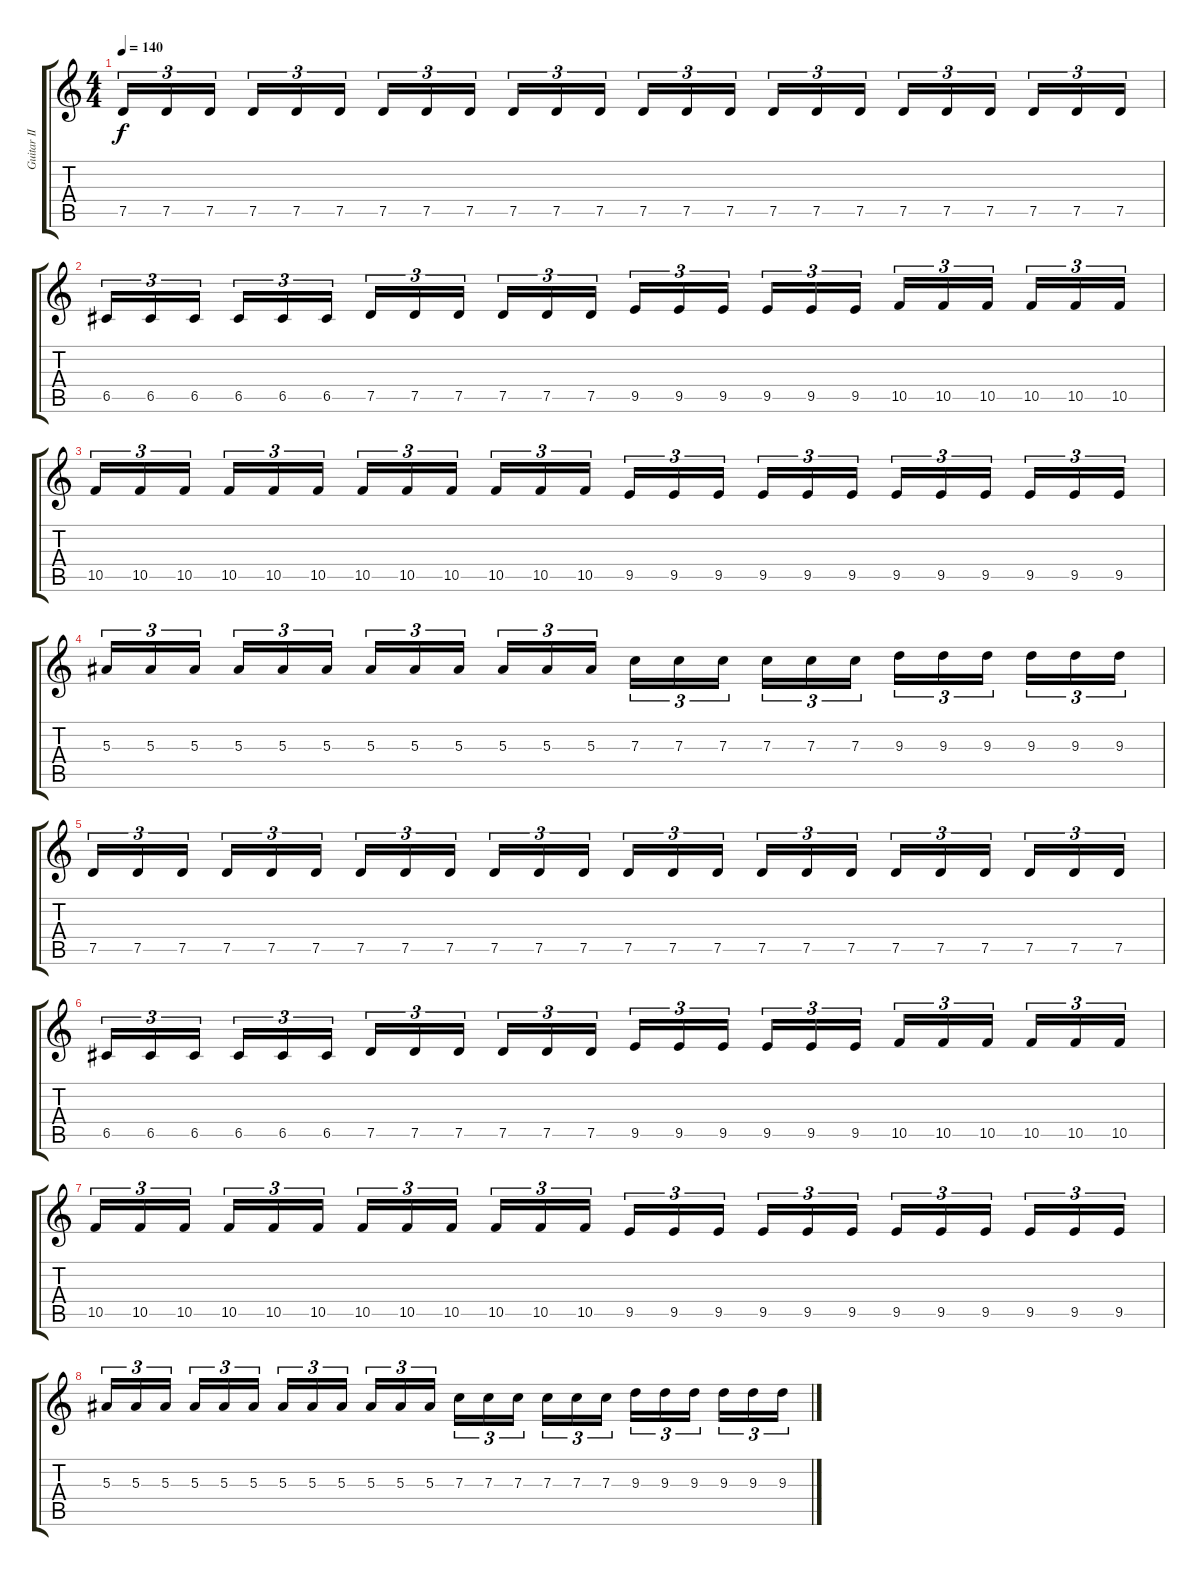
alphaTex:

\track ("Guitar II" "Guitar II") {instrument distortionguitar}
\staff {score tabs}
\tuning (D4 A3 F3 C3 G2 D2) {hide}
\ts (4 4)
\tempo 140
\clef g2
\ks c
7.5.16{tu (3 2) dy f} 7.5.16{tu (3 2)} 7.5.16{tu (3 2)} 7.5.16{tu (3 2)} 7.5.16{tu (3 2)} 7.5.16{tu (3 2)} 7.5.16{tu (3 2)} 7.5.16{tu (3 2)} 7.5.16{tu (3 2)} 7.5.16{tu (3 2)} 7.5.16{tu (3 2)} 7.5.16{tu (3 2)} 7.5.16{tu (3 2)} 7.5.16{tu (3 2)} 7.5.16{tu (3 2)} 7.5.16{tu (3 2)} 7.5.16{tu (3 2)} 7.5.16{tu (3 2)} 7.5.16{tu (3 2)} 7.5.16{tu (3 2)} 7.5.16{tu (3 2)} 7.5.16{tu (3 2)} 7.5.16{tu (3 2)} 7.5.16{tu (3 2)} |
6.5.16{tu (3 2)} 6.5.16{tu (3 2)} 6.5.16{tu (3 2)} 6.5.16{tu (3 2)} 6.5.16{tu (3 2)} 6.5.16{tu (3 2)} 7.5.16{tu (3 2)} 7.5.16{tu (3 2)} 7.5.16{tu (3 2)} 7.5.16{tu (3 2)} 7.5.16{tu (3 2)} 7.5.16{tu (3 2)} 9.5.16{tu (3 2)} 9.5.16{tu (3 2)} 9.5.16{tu (3 2)} 9.5.16{tu (3 2)} 9.5.16{tu (3 2)} 9.5.16{tu (3 2)} 10.5.16{tu (3 2)} 10.5.16{tu (3 2)} 10.5.16{tu (3 2)} 10.5.16{tu (3 2)} 10.5.16{tu (3 2)} 10.5.16{tu (3 2)} |
10.5.16{tu (3 2)} 10.5.16{tu (3 2)} 10.5.16{tu (3 2)} 10.5.16{tu (3 2)} 10.5.16{tu (3 2)} 10.5.16{tu (3 2)} 10.5.16{tu (3 2)} 10.5.16{tu (3 2)} 10.5.16{tu (3 2)} 10.5.16{tu (3 2)} 10.5.16{tu (3 2)} 10.5.16{tu (3 2)} 9.5.16{tu (3 2)} 9.5.16{tu (3 2)} 9.5.16{tu (3 2)} 9.5.16{tu (3 2)} 9.5.16{tu (3 2)} 9.5.16{tu (3 2)} 9.5.16{tu (3 2)} 9.5.16{tu (3 2)} 9.5.16{tu (3 2)} 9.5.16{tu (3 2)} 9.5.16{tu (3 2)} 9.5.16{tu (3 2)} |
5.3.16{tu (3 2)} 5.3.16{tu (3 2)} 5.3.16{tu (3 2)} 5.3.16{tu (3 2)} 5.3.16{tu (3 2)} 5.3.16{tu (3 2)} 5.3.16{tu (3 2)} 5.3.16{tu (3 2)} 5.3.16{tu (3 2)} 5.3.16{tu (3 2)} 5.3.16{tu (3 2)} 5.3.16{tu (3 2)} 7.3.16{tu (3 2)} 7.3.16{tu (3 2)} 7.3.16{tu (3 2)} 7.3.16{tu (3 2)} 7.3.16{tu (3 2)} 7.3.16{tu (3 2)} 9.3.16{tu (3 2)} 9.3.16{tu (3 2)} 9.3.16{tu (3 2)} 9.3.16{tu (3 2)} 9.3.16{tu (3 2)} 9.3.16{tu (3 2)} |
7.5.16{tu (3 2)} 7.5.16{tu (3 2)} 7.5.16{tu (3 2)} 7.5.16{tu (3 2)} 7.5.16{tu (3 2)} 7.5.16{tu (3 2)} 7.5.16{tu (3 2)} 7.5.16{tu (3 2)} 7.5.16{tu (3 2)} 7.5.16{tu (3 2)} 7.5.16{tu (3 2)} 7.5.16{tu (3 2)} 7.5.16{tu (3 2)} 7.5.16{tu (3 2)} 7.5.16{tu (3 2)} 7.5.16{tu (3 2)} 7.5.16{tu (3 2)} 7.5.16{tu (3 2)} 7.5.16{tu (3 2)} 7.5.16{tu (3 2)} 7.5.16{tu (3 2)} 7.5.16{tu (3 2)} 7.5.16{tu (3 2)} 7.5.16{tu (3 2)} |
6.5.16{tu (3 2)} 6.5.16{tu (3 2)} 6.5.16{tu (3 2)} 6.5.16{tu (3 2)} 6.5.16{tu (3 2)} 6.5.16{tu (3 2)} 7.5.16{tu (3 2)} 7.5.16{tu (3 2)} 7.5.16{tu (3 2)} 7.5.16{tu (3 2)} 7.5.16{tu (3 2)} 7.5.16{tu (3 2)} 9.5.16{tu (3 2)} 9.5.16{tu (3 2)} 9.5.16{tu (3 2)} 9.5.16{tu (3 2)} 9.5.16{tu (3 2)} 9.5.16{tu (3 2)} 10.5.16{tu (3 2)} 10.5.16{tu (3 2)} 10.5.16{tu (3 2)} 10.5.16{tu (3 2)} 10.5.16{tu (3 2)} 10.5.16{tu (3 2)} |
10.5.16{tu (3 2)} 10.5.16{tu (3 2)} 10.5.16{tu (3 2)} 10.5.16{tu (3 2)} 10.5.16{tu (3 2)} 10.5.16{tu (3 2)} 10.5.16{tu (3 2)} 10.5.16{tu (3 2)} 10.5.16{tu (3 2)} 10.5.16{tu (3 2)} 10.5.16{tu (3 2)} 10.5.16{tu (3 2)} 9.5.16{tu (3 2)} 9.5.16{tu (3 2)} 9.5.16{tu (3 2)} 9.5.16{tu (3 2)} 9.5.16{tu (3 2)} 9.5.16{tu (3 2)} 9.5.16{tu (3 2)} 9.5.16{tu (3 2)} 9.5.16{tu (3 2)} 9.5.16{tu (3 2)} 9.5.16{tu (3 2)} 9.5.16{tu (3 2)} |
5.3.16{tu (3 2)} 5.3.16{tu (3 2)} 5.3.16{tu (3 2)} 5.3.16{tu (3 2)} 5.3.16{tu (3 2)} 5.3.16{tu (3 2)} 5.3.16{tu (3 2)} 5.3.16{tu (3 2)} 5.3.16{tu (3 2)} 5.3.16{tu (3 2)} 5.3.16{tu (3 2)} 5.3.16{tu (3 2)} 7.3.16{tu (3 2)} 7.3.16{tu (3 2)} 7.3.16{tu (3 2)} 7.3.16{tu (3 2)} 7.3.16{tu (3 2)} 7.3.16{tu (3 2)} 9.3.16{tu (3 2)} 9.3.16{tu (3 2)} 9.3.16{tu (3 2)} 9.3.16{tu (3 2)} 9.3.16{tu (3 2)} 9.3.16{tu (3 2)}
